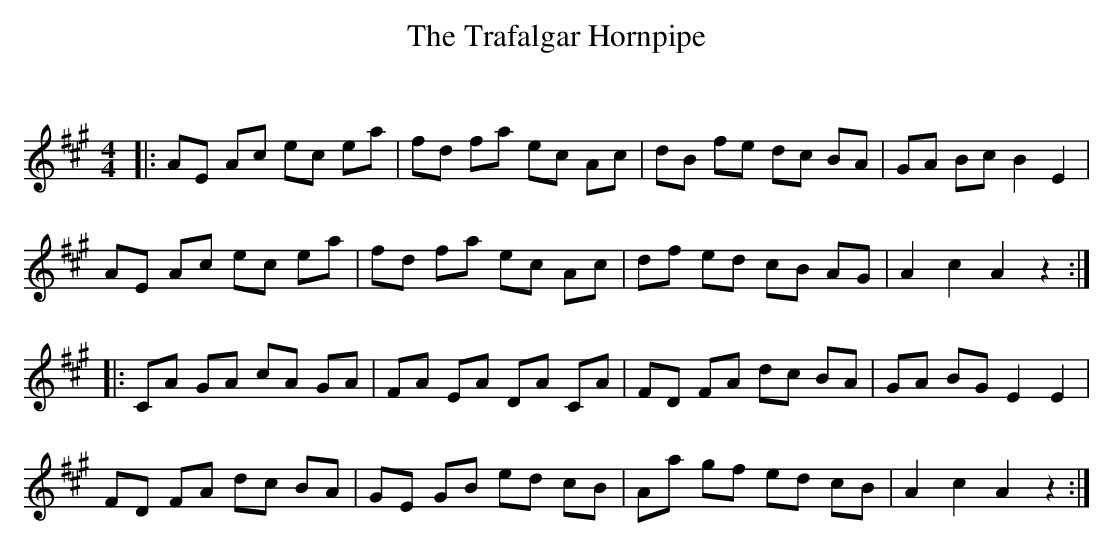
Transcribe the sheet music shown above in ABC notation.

X:1
T: The Trafalgar Hornpipe
C:
Q: 232
K:A
M:4/4
L:1/8
|:AE Ac ec ea|fd fa ec Ac|dB fe dc BA|GA Bc B2 E2|
AE Ac ec ea|fd fa ec Ac|df ed cB AG|A2 c2 A2 z2:|
|:CA GA cA GA|FA EA DA CA|FD FA dc BA|GA BG E2 E2|
FD FA dc BA|GE GB ed cB|Aa gf ed cB|A2 c2 A2 z2:|
